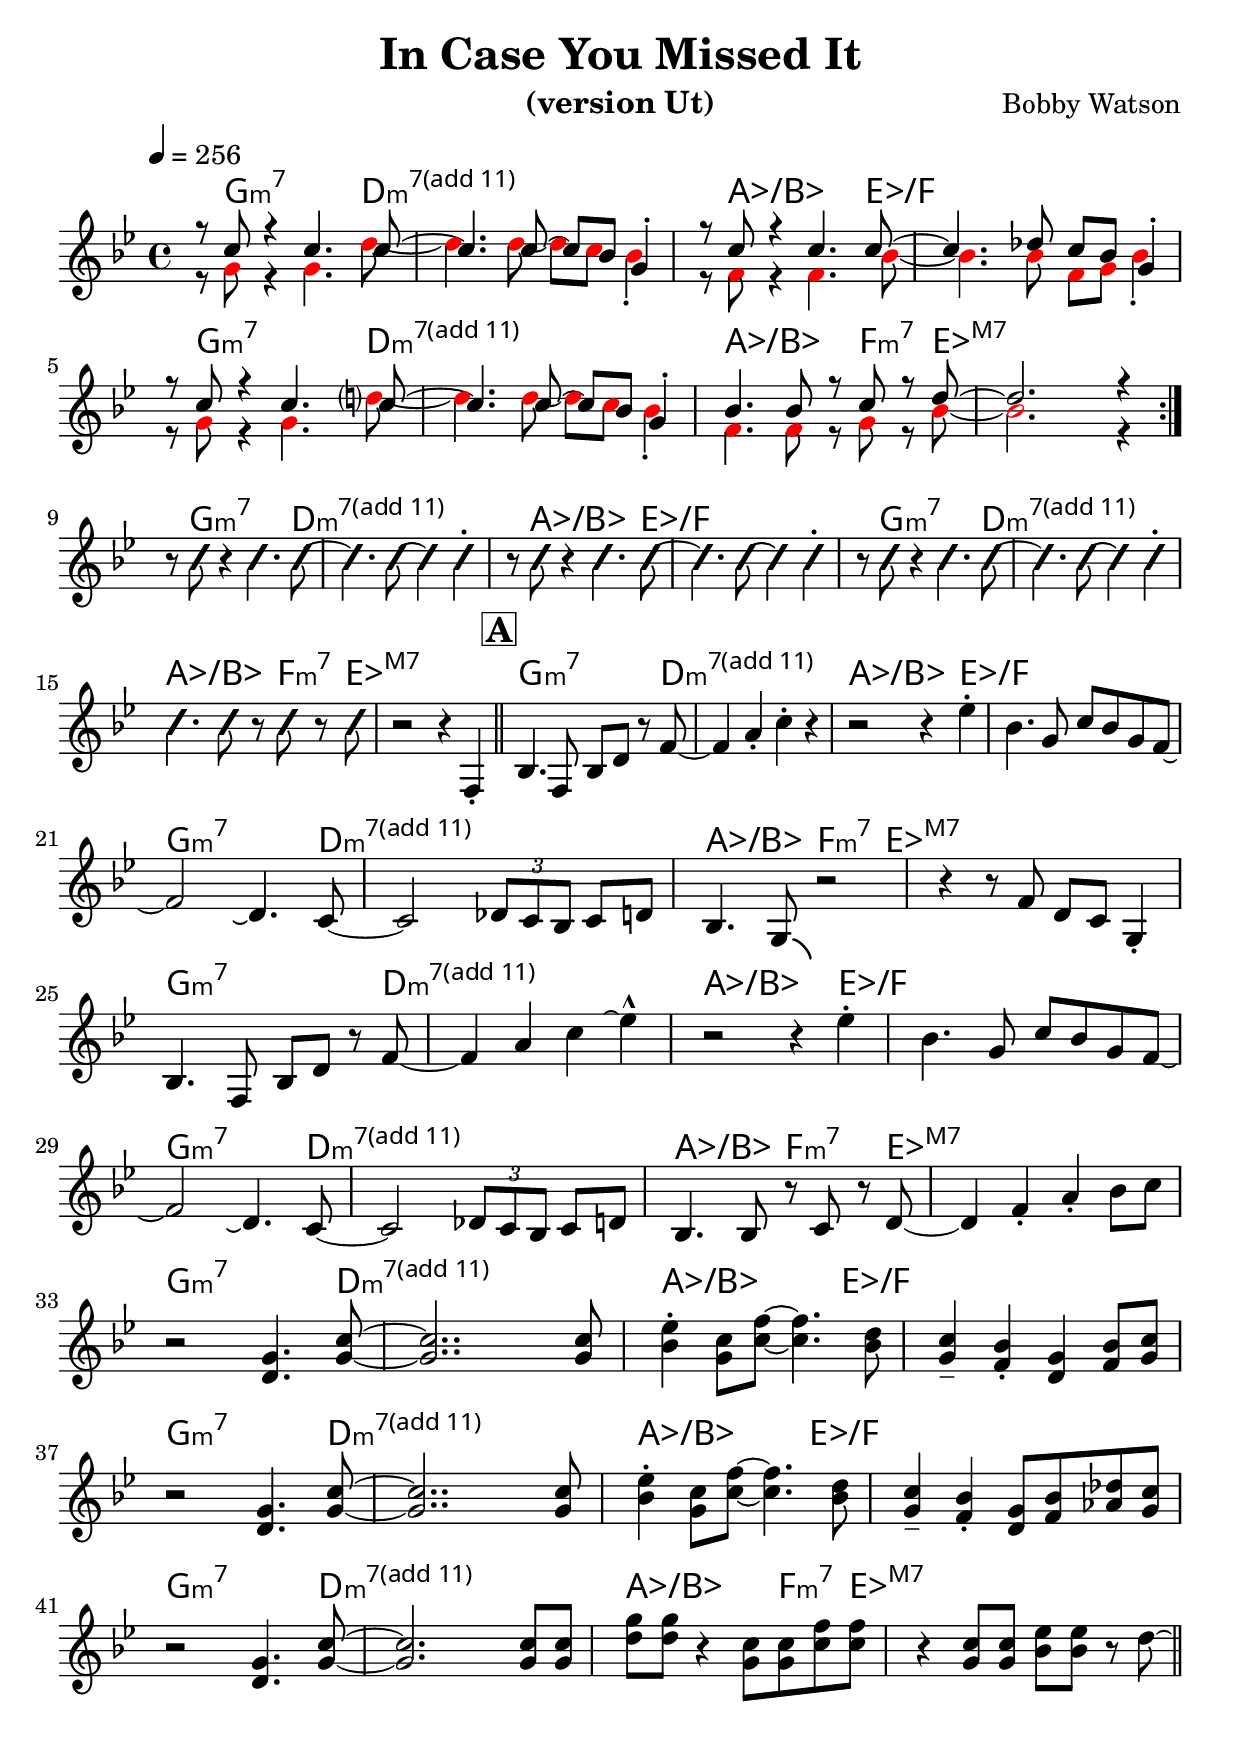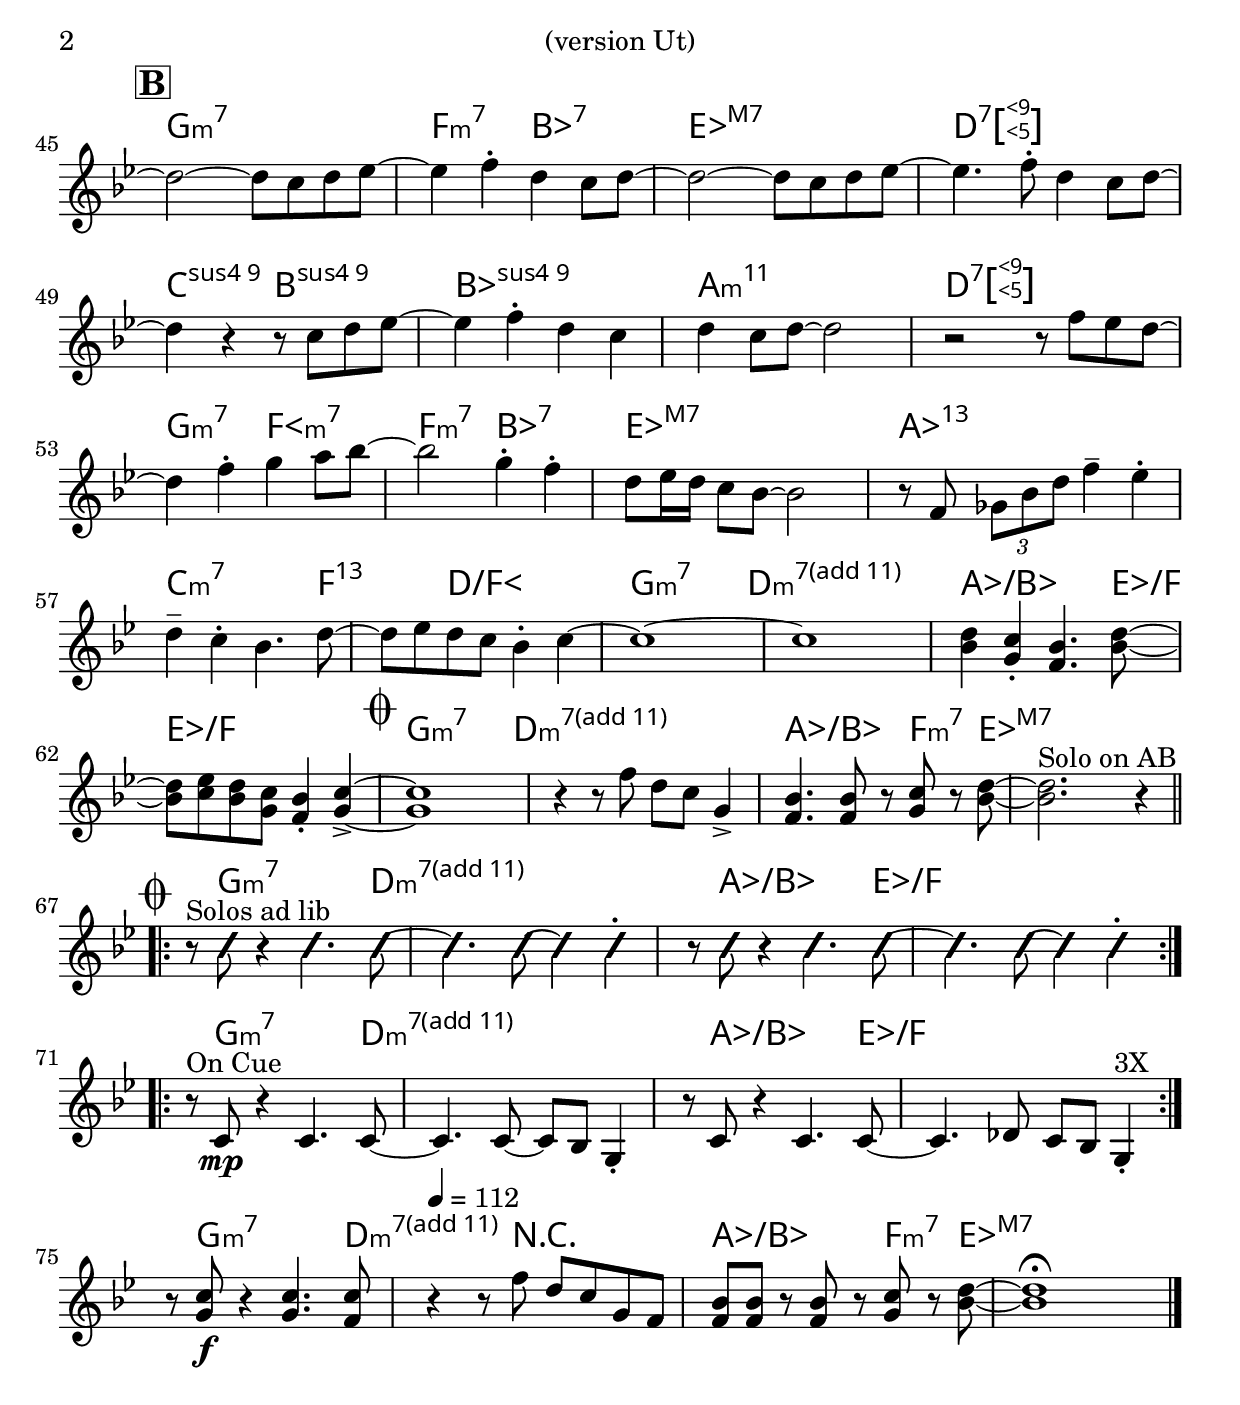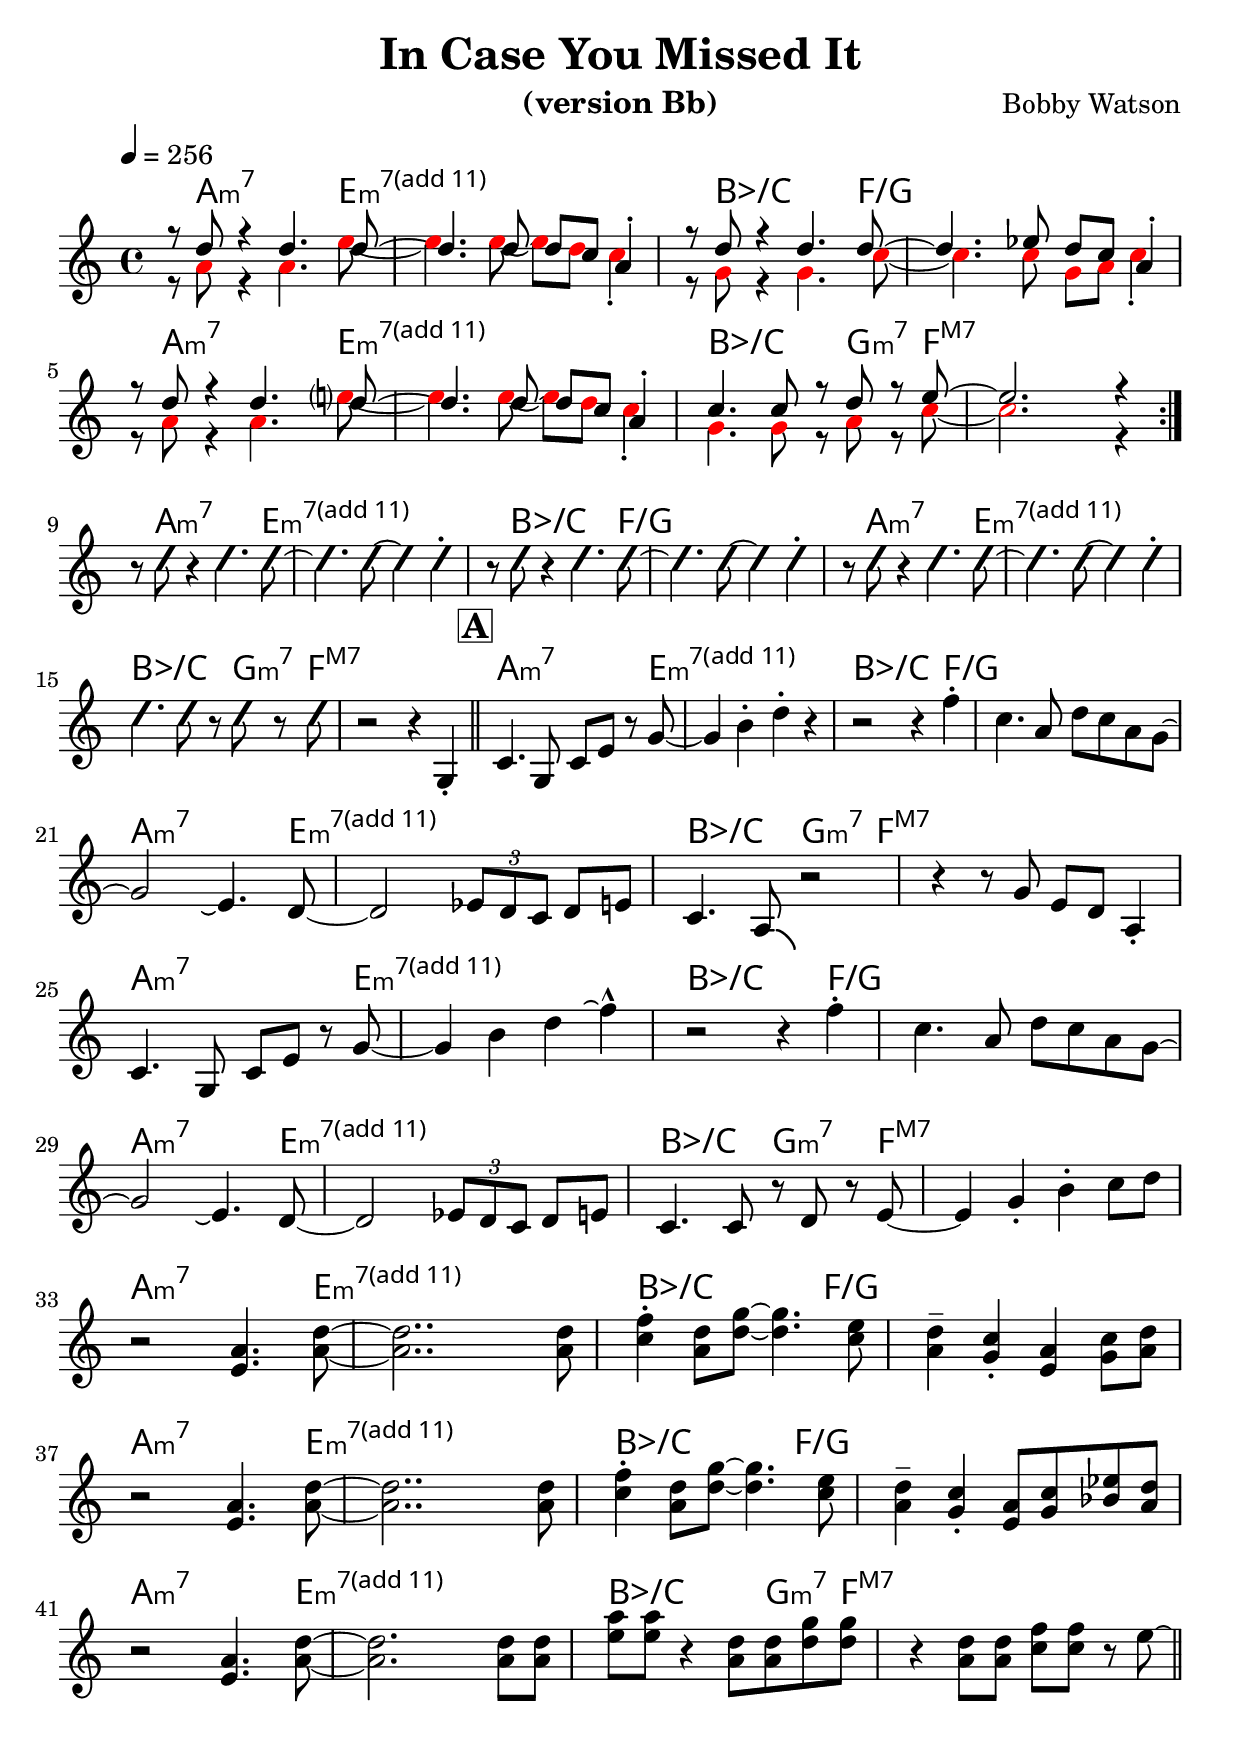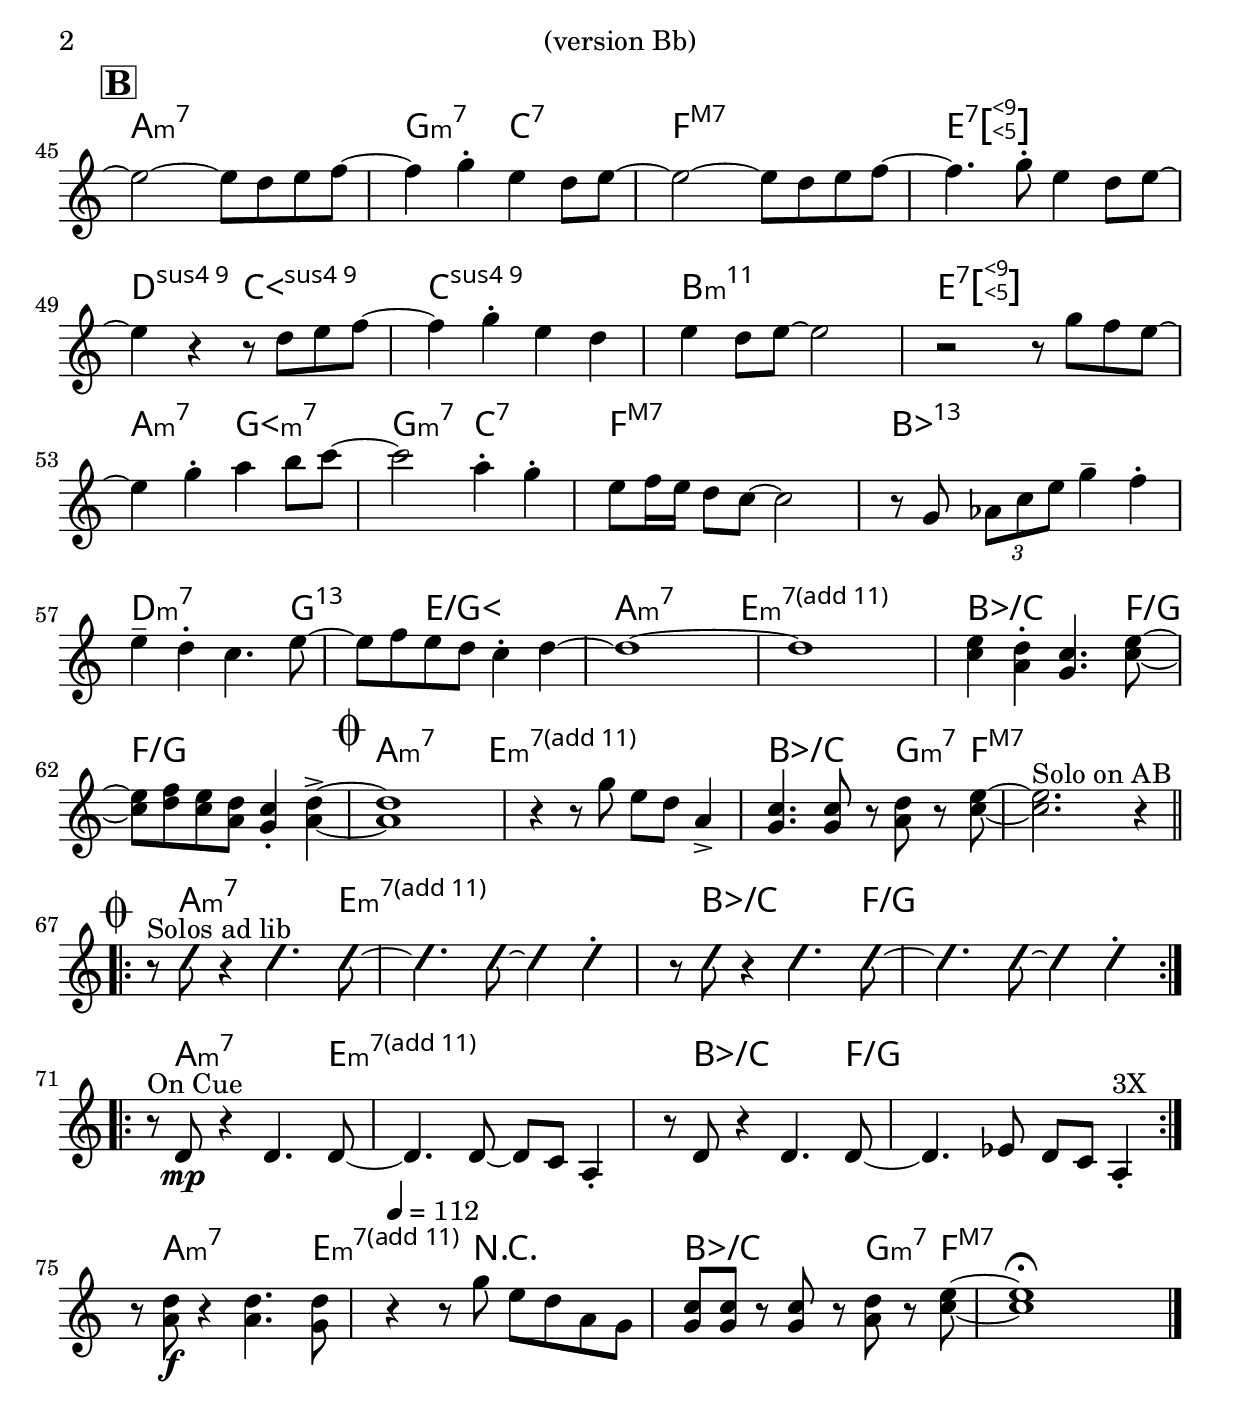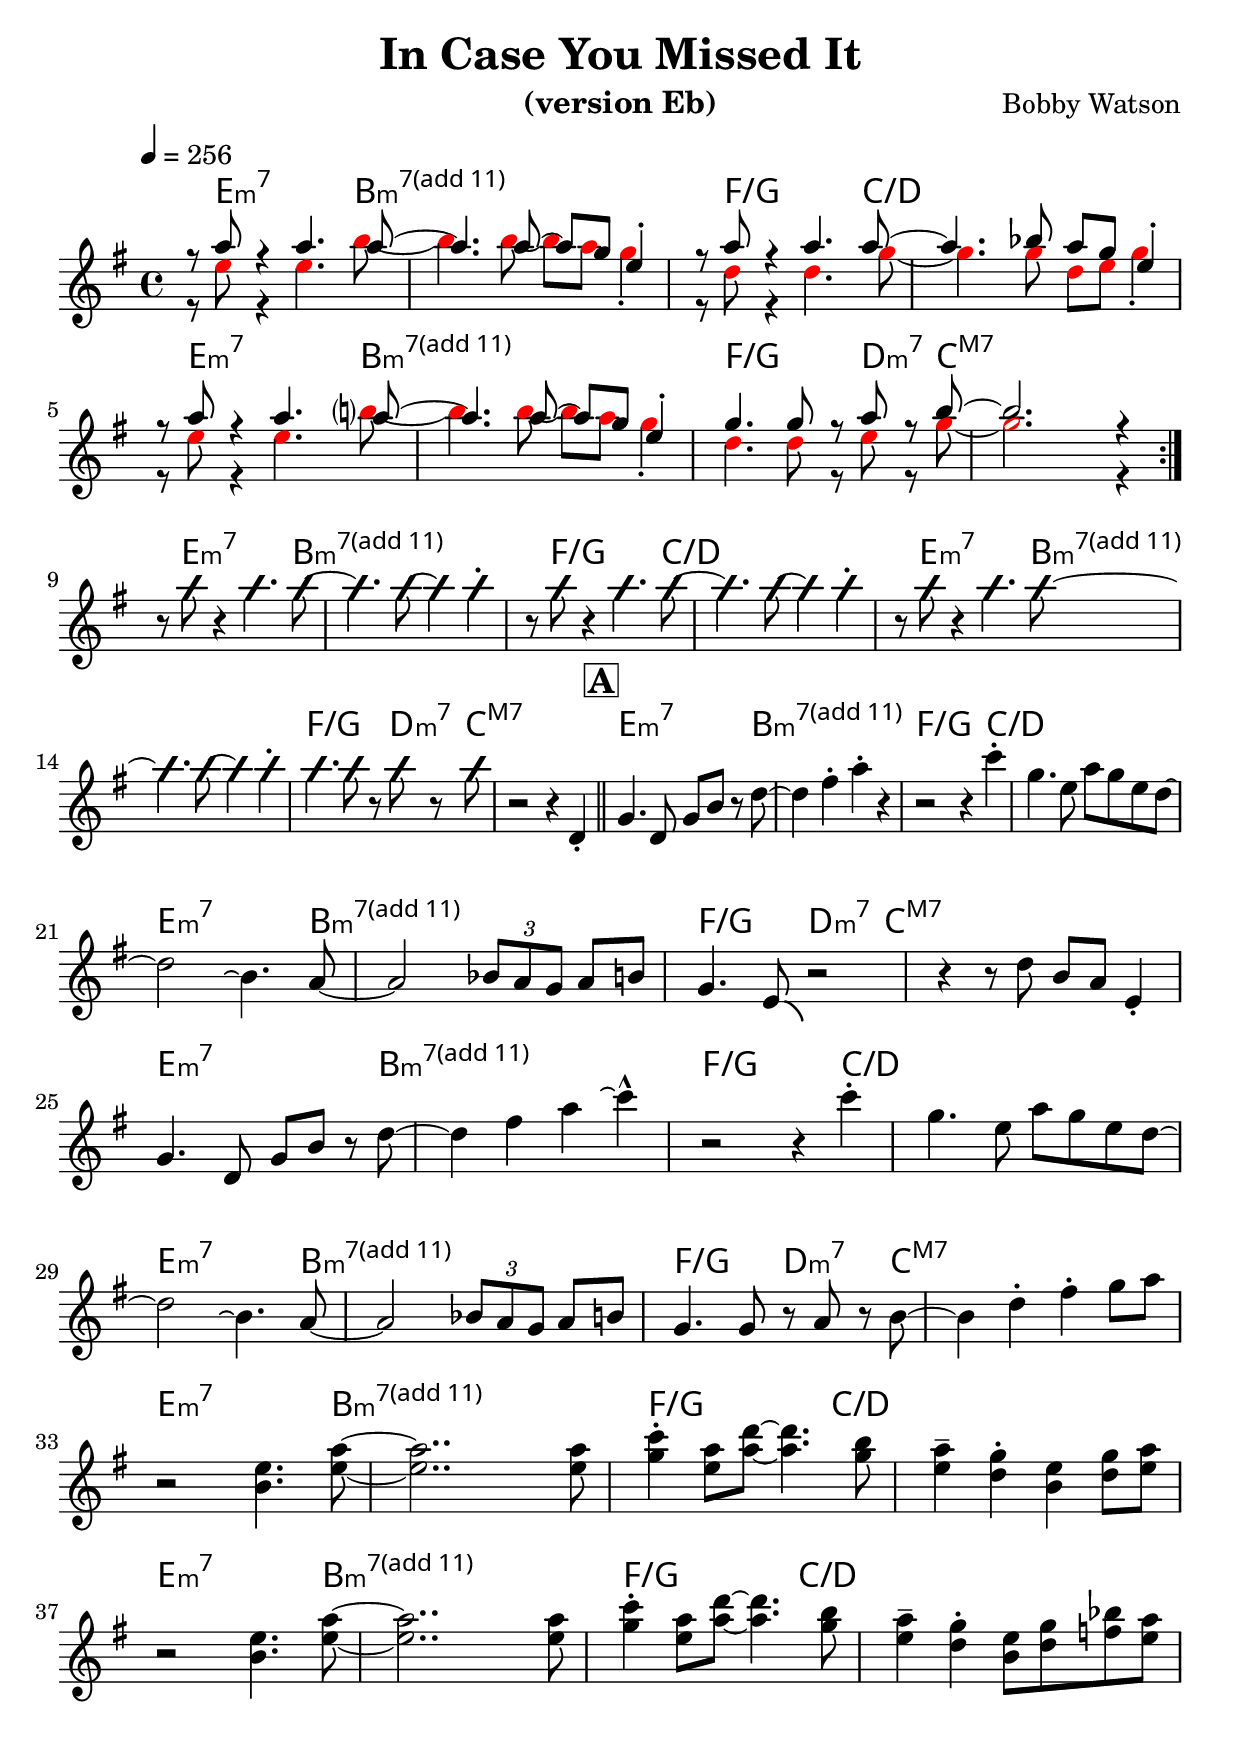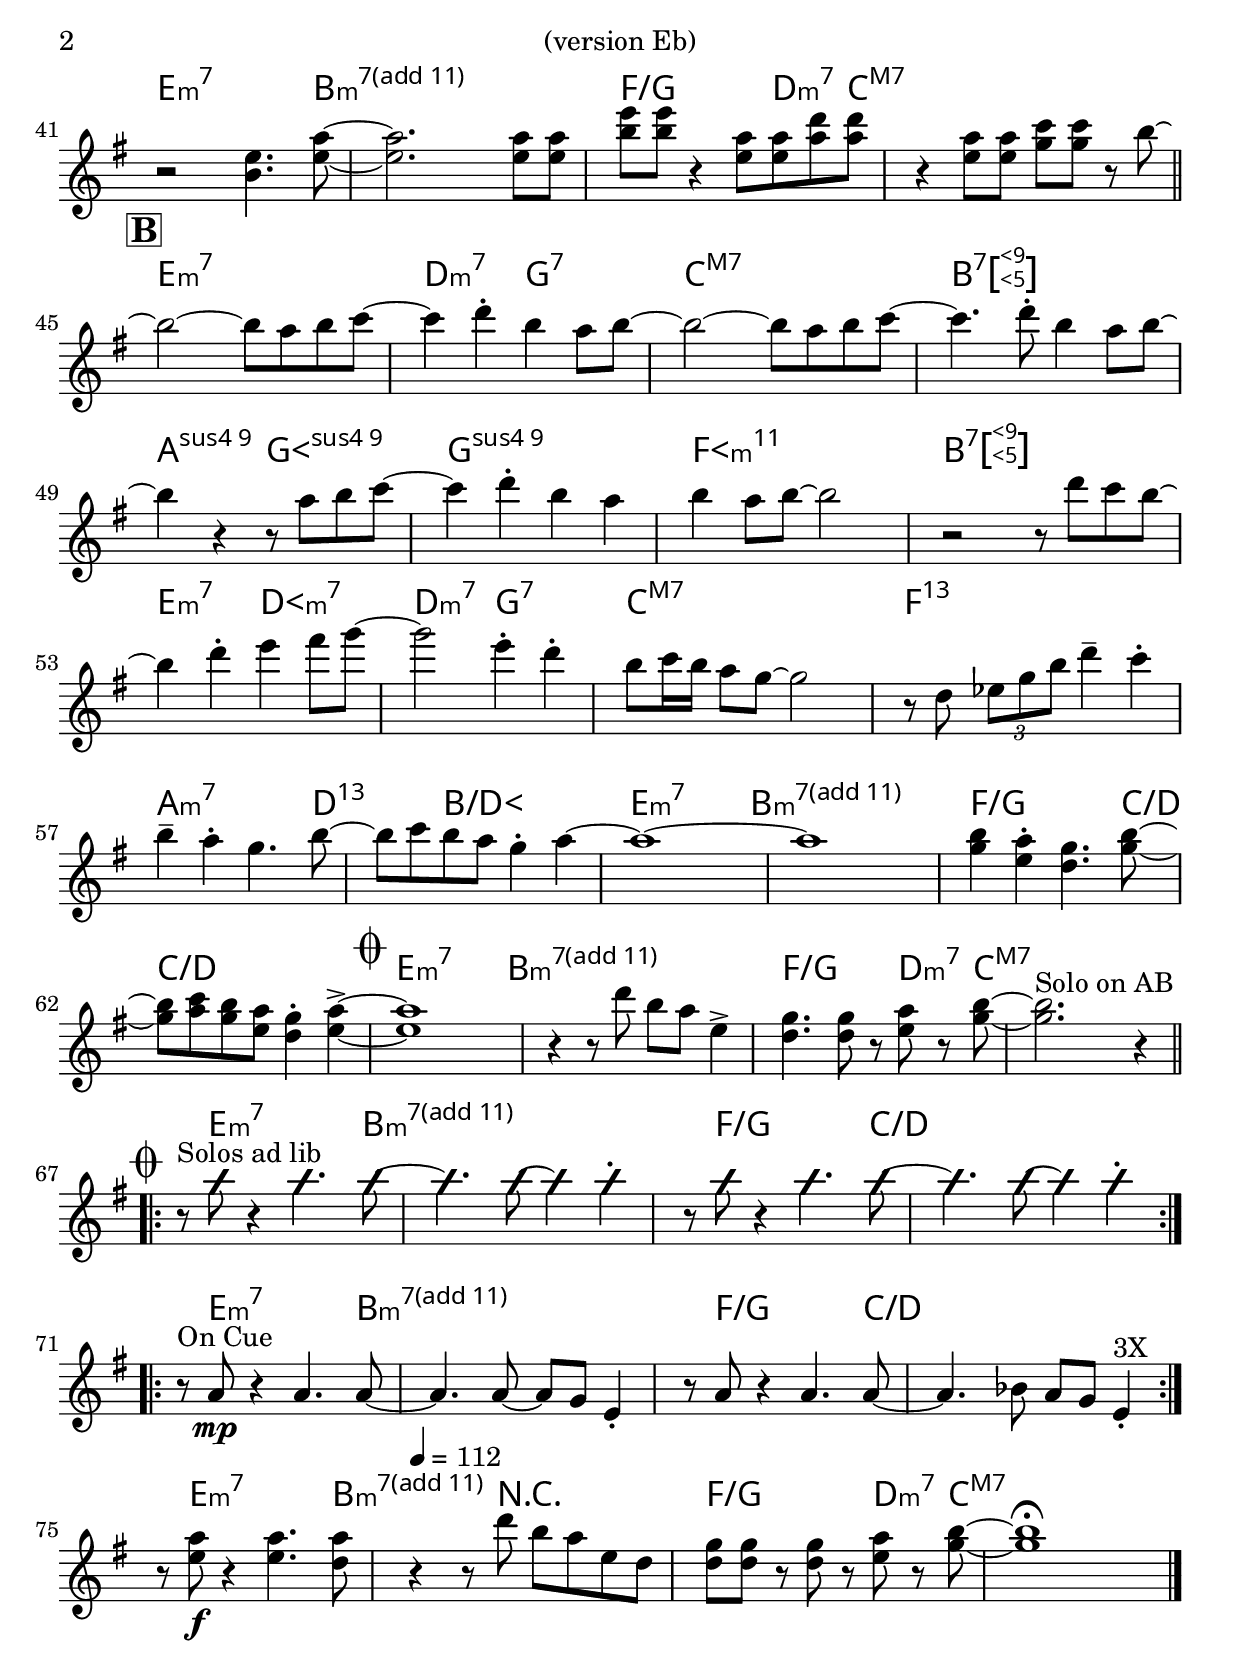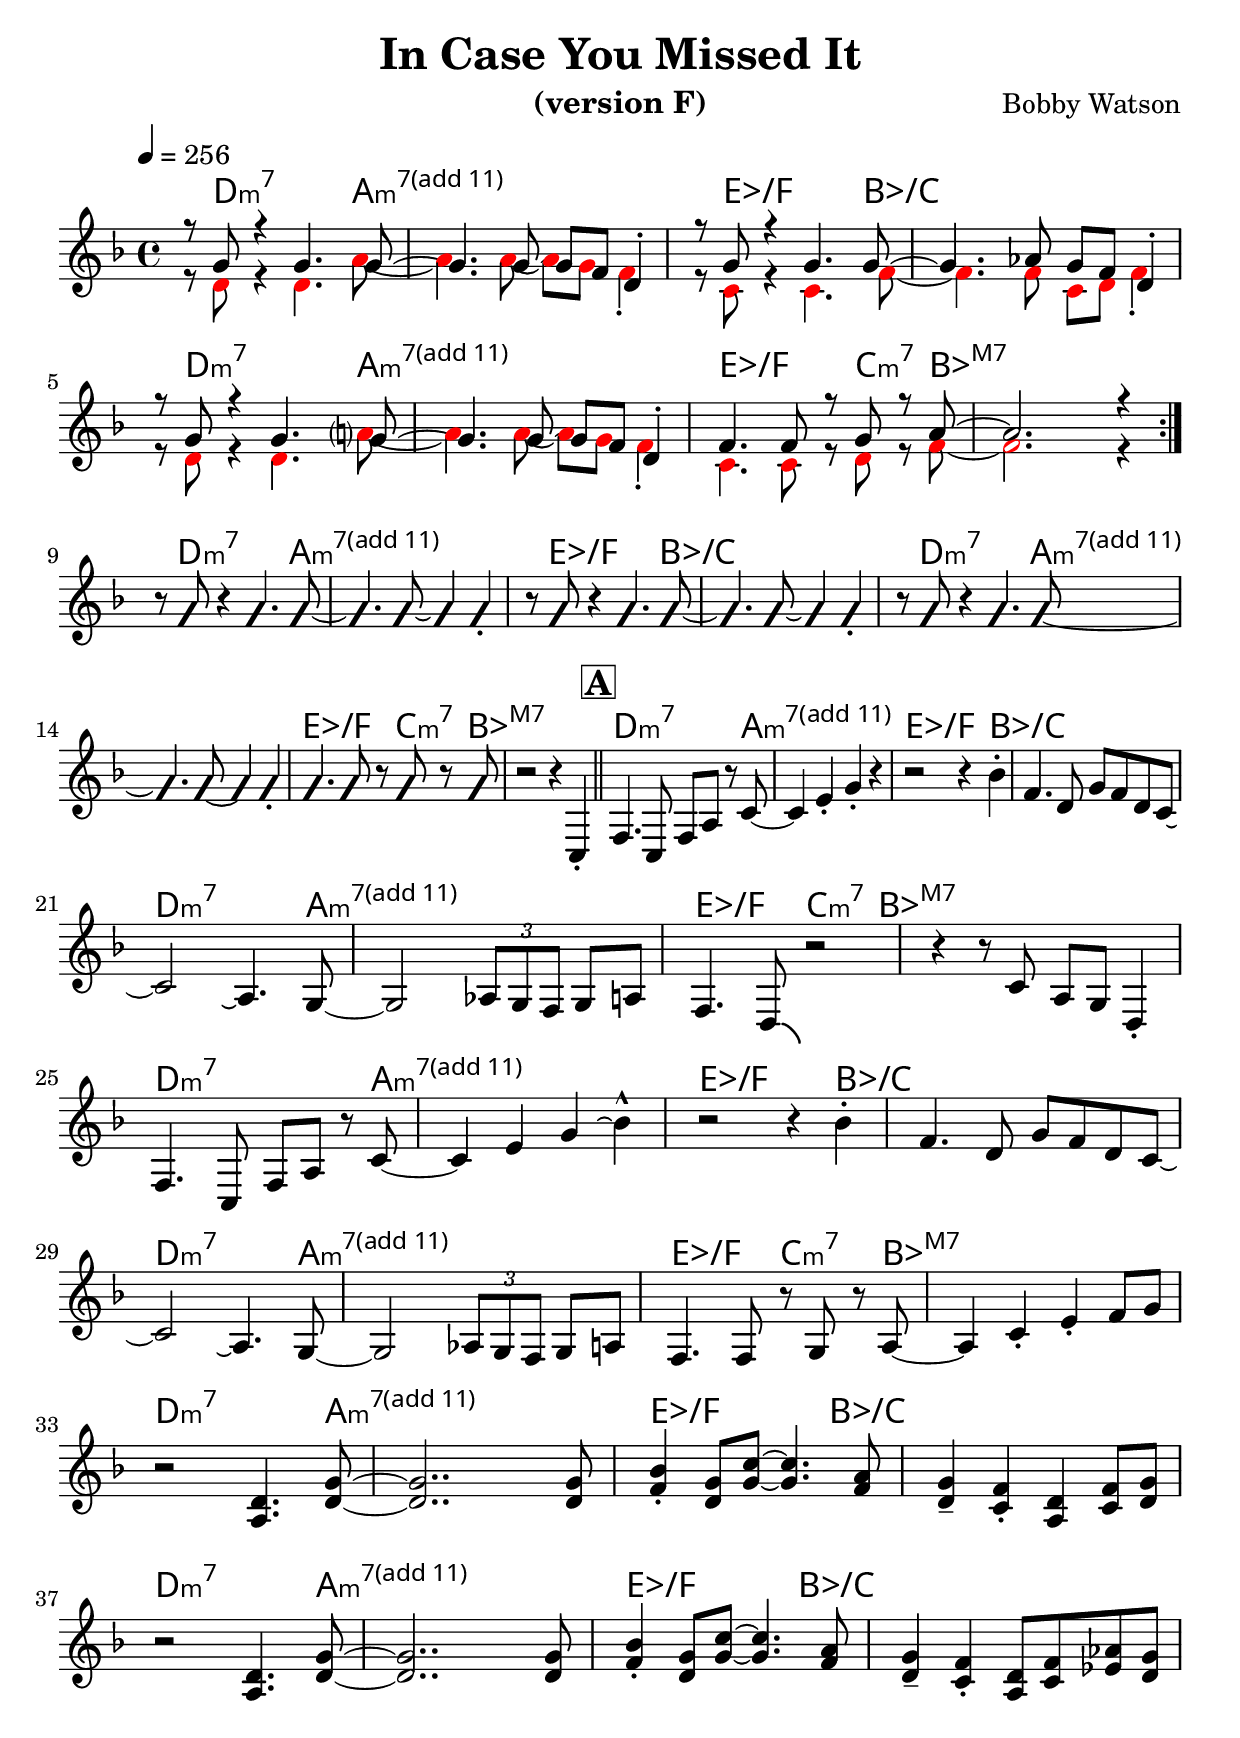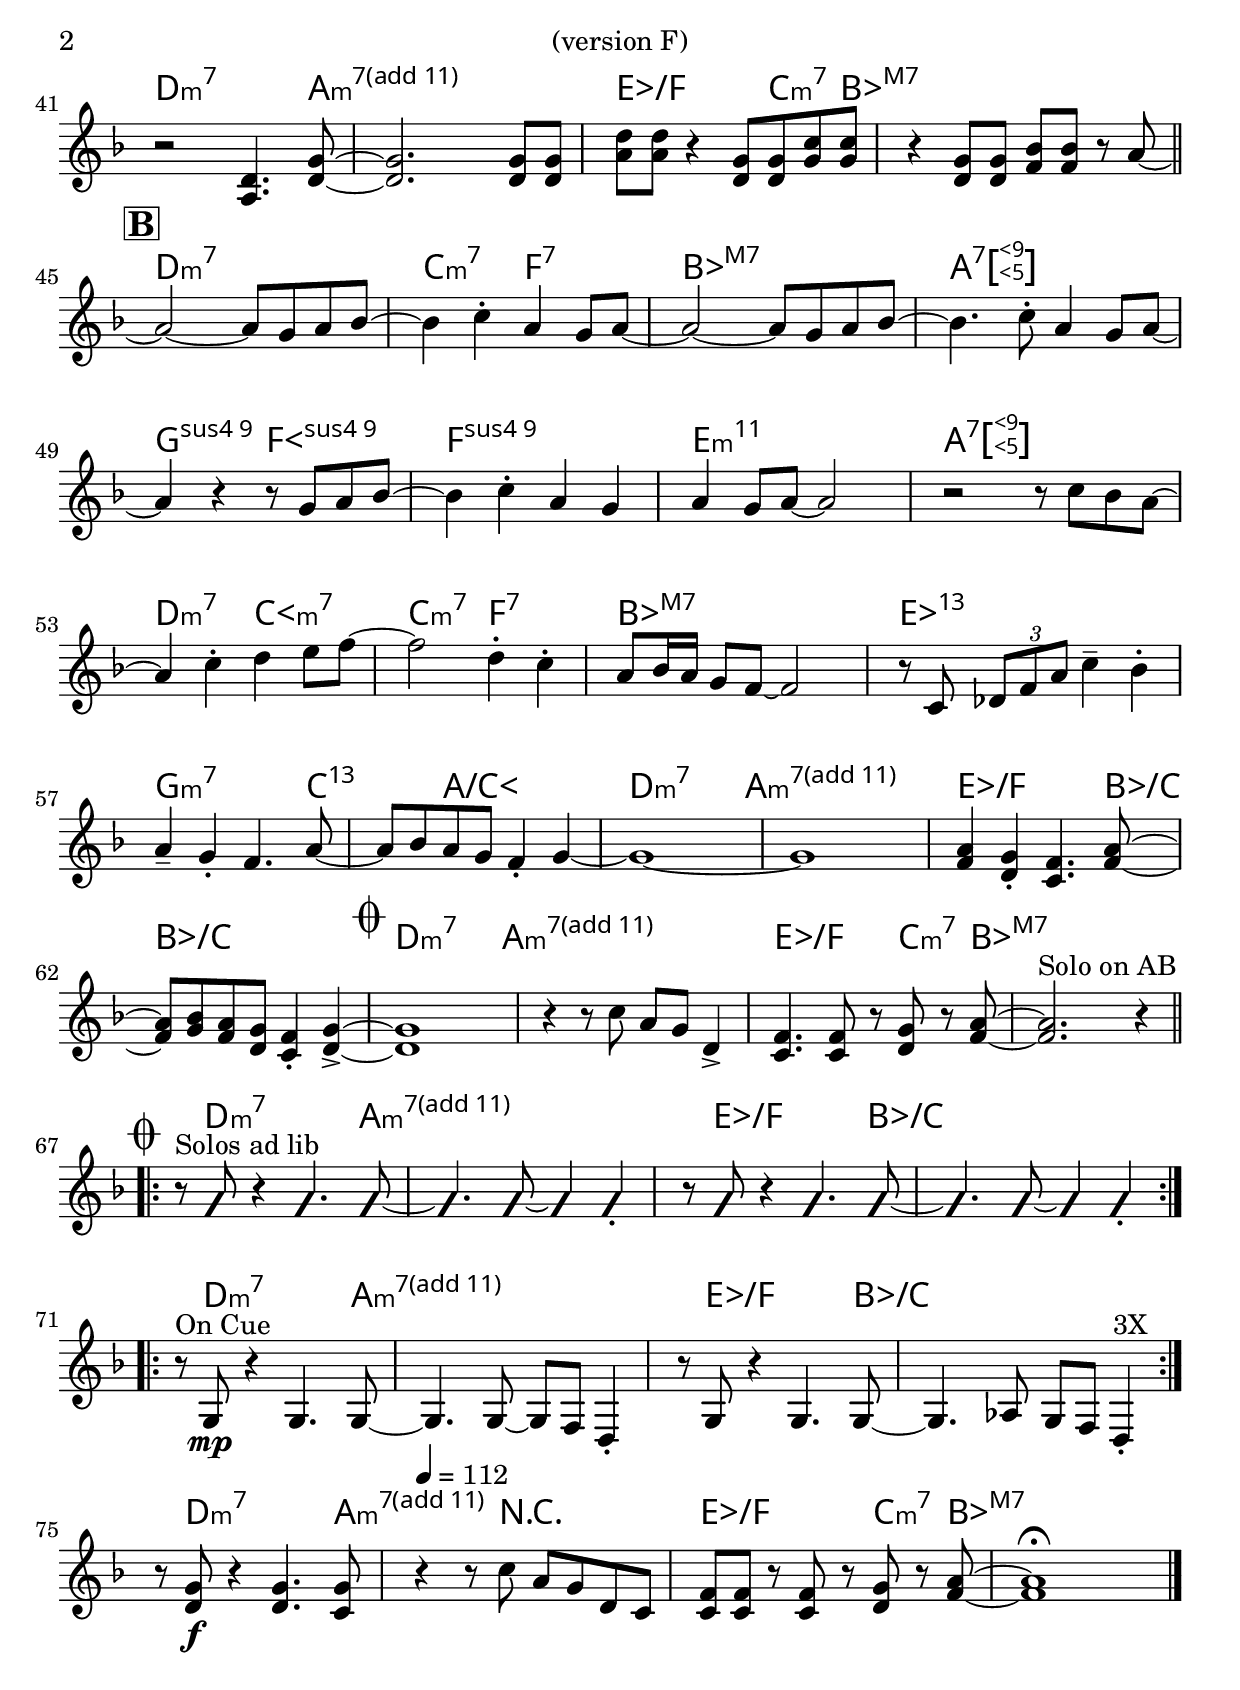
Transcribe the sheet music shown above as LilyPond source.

% Created on Mon Sep 20 15:23:38 CEST 2010
\version "2.24.0"

#(set-global-staff-size 24)
#(set-default-paper-size "a4")

\include "utils/AccordsJazzDefs.ly"

\paper { indent = 0\cm} 

\header {
	title = "In Case You Missed It" 
 	composer = "Bobby Watson"
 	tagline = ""

}


accords = \chords {
  \repeat volta 2 {
  s8 g2.:m7 d1:m7.11 s8
  s8 aes2./bes es1/f s8
  \break
  s8 g2.:m7 d1:m7.11 s8
  aes2/bes s8 f4:m7 es1:maj7 s8
  }
  \break
  
  s8 g2.:m7 d1:m7.11 s8
  s8 aes2./bes es1/f s8
  s8 g2.:m7 d1:m7.11 s8
  aes2/bes s8 f4:m7 es1:maj7 s8
  
  g2..:m7 d1:m7.11 s8 aes2./bes es1/f s4
  g2..:m7 d1:m7.11 s8 aes2/bes f4.:m7 es1:maj7 s8
  
  g2..:m7 d1:m7.11 s8 aes2./bes es1/f s4
  g2..:m7 d1:m7.11 s8 aes2/bes f4.:m7 es1:maj7 s8

  g2..:m7 d1:m7.11 s8 aes2./bes es1/f s4
  g2..:m7 d1:m7.11 s8 aes2./bes es1/f s4
  g2..:m7 d1:m7.11 s8 aes2/bes s8 f4:m7 es1:maj7 s8
  
  g1:m7 f2:m7 bes:7 es1:maj7 d:7.5+.9+
  c2:sus4.9 b:sus4.9 bes1:sus4.9 a:m11 d:7.5+.9+
  g2:m7 fis:m7 f:m7 bes:7 es1:maj7 aes:13
  c2..:m7 f4.:13 d2./fis g2..:m7 d1:m7.11 s8 aes2../bes es8/f
  es1/f g2..:m7 d1:m7.11 s8 aes2/bes s8 f4:m7 es1:maj7 s8
  
  \repeat volta 2 {s8 g2.:m7 d1:m7.11 s8 s8 aes2./bes es1/f s8}
  \repeat volta 3 {s8 g2.:m7 d1:m7.11 s8 s8 aes2./bes es1/f s8}
  s8 g2.:m7 d2:m7.11 r2 s8 aes2/bes s8  f4:m7 es1:maj7 s8


}

voix = \relative c' { 	
 % Type notes here 
\compressEmptyMeasures
\set Score.rehearsalMarkFormatter = #format-mark-box-alphabet
% \set Timing.beamExceptions = #'()
\repeat volta 2 {
<<
	\voiceOne {
	r8 c' r4 c4. c8~ c4. c8~ c bes g4-.
        r8 c r4 c4. c8~ c4. des8 c bes g4-.
        r8 c r4 c4. c8~ c4. c8~ c bes g4-.
        bes4. bes8 r c r d~ d2. r4
	}
	\new Voice {
	\override NoteHead.color = #red 
	\voiceTwo 
	r8 g, r4 g4. d'8~ d4. d8~ d c bes4-.
        r8 f r4 f4. bes8~ bes4. bes8 f g bes4-.
        r8 g r4 g4. d'8~ d4. d8~ d c bes4-.
        f4. f8 r g r bes~ bes2. r4
	}
>>

}
\oneVoice
\improvisationOn
r8 c r4 c4. c8~ c4. c8~ c4 c4-.
r8 c r4 c4. c8~ c4. c8~ c4 c4-.
r8 c r4 c4. c8~ c4. c8~ c4 c4-.
c4. c8 r c r c
\improvisationOff
r2 r4 f,,-. \bar "||"
\mark \default
bes4. f8 bes d r f~ f4 a-. c-. r 
r2 r4 es-. bes4. g8 c bes g f~ 
\break
f2 d4.-\repeatTie c8~ c2 \tuplet 3/2 {des8 c bes} c d 
bes4. g8-\bendAfter #-3 r2 r4 r8 f' d c g4-.
\break
bes4. f8 bes d r f~ f4 a c es-^\repeatTie 
r2 r4 es-. bes4. g8 c bes g f~ 
\break
f2 d4.-\repeatTie c8~ c2 \tuplet 3/2 {des8 c bes} c d 
bes4. bes8 r c r d~ d4 f-. a-. bes8 c
\break
r2 <g d>4. <c g>8~ <c g>2.. <c g>8 
<es bes>4-. <c g>8 <f c>~ <f c>4. <d bes>8 <c g>4-- <bes f>-. <g d> <bes f>8 <c g>
\break
r2 <g d>4. <c g>8~ <c g>2.. <c g>8 
<es bes>4-. <c g>8 <f c>~ <f c>4. <d bes>8 <c g>4-- <bes f>-. <g d>8 <bes f> <des aes> <c g>
\break
r2 <g d>4. <c g>8~ <c g>2. <c g>8 <c g>
<g' d> <g d> r4 <c, g>8 <c g> <f c> <f c> r4 <c g>8 <c g> <es bes> <es bes> r d~
\break \bar "||"
\mark \default
d2~ d8 c d es~ es4 f-. d c8 d~
d2~ d8 c d es~ es4. f8-. d4 c8 d~
\break
d4 r r8 c d es~ es4 f-. d c 
d c8 d~ d2 r r8 f es d~
\break 
d4 f-. g a8 bes~ bes2 g4-. f-.
d8 es16 d c8 bes~ bes2 r8 f \tuplet 3/2 {ges bes d} f4-- es-.
\break
d-- c-. bes4. d8~ d es d c bes4-. c~
c1~ c <d bes>4 <c g>-. <bes f>4. <d bes>8~
\break
<d bes> <es c> <d bes> <c g> <bes f>4-. <c g>->~ 
\mark \markup { \musicglyph "scripts.coda" }
<c g>1 r4 r8 f d c g4->
<bes f>4. <bes f>8 r <c g> r <d bes>~ <d bes>2.^"Solo on AB" r4
\break \bar ".|:-||"
\repeat volta 2 {
\mark \markup { \musicglyph "scripts.coda" }
\improvisationOn
r8^"Solos ad lib" c r4 c4. c8~ c4. c8~ c4 c4-.
r8 c r4 c4. c8~ c4. c8~ c4 c4-.
}
\break 
\repeat volta 3 {
\improvisationOff
r8^"On Cue" c,\mp r4 c4. c8~ c4. c8~ c bes g4-.
r8 c r4 c4. c8~ c4. des8 c bes g4-.^"3X"
}
r8 <c'g>\f r4 <c g>4. <c f,>8
\tempo 4 = 112
r4 r8 f d c g f
<f bes> <f bes> r <f bes> r <g c> r <bes d>~ <bes d>1\fermata \bar "|."
}


staffViolon = \new Staff {
	\time 4/4
	\tempo 4 = 256
	\set Staff.midiInstrument = "trumpet"
	\key bes \major
	\clef treble
	\accidentalStyle modern-cautionary
	\voix
}

theme=\staffViolon

\include "utils/books.ly"
